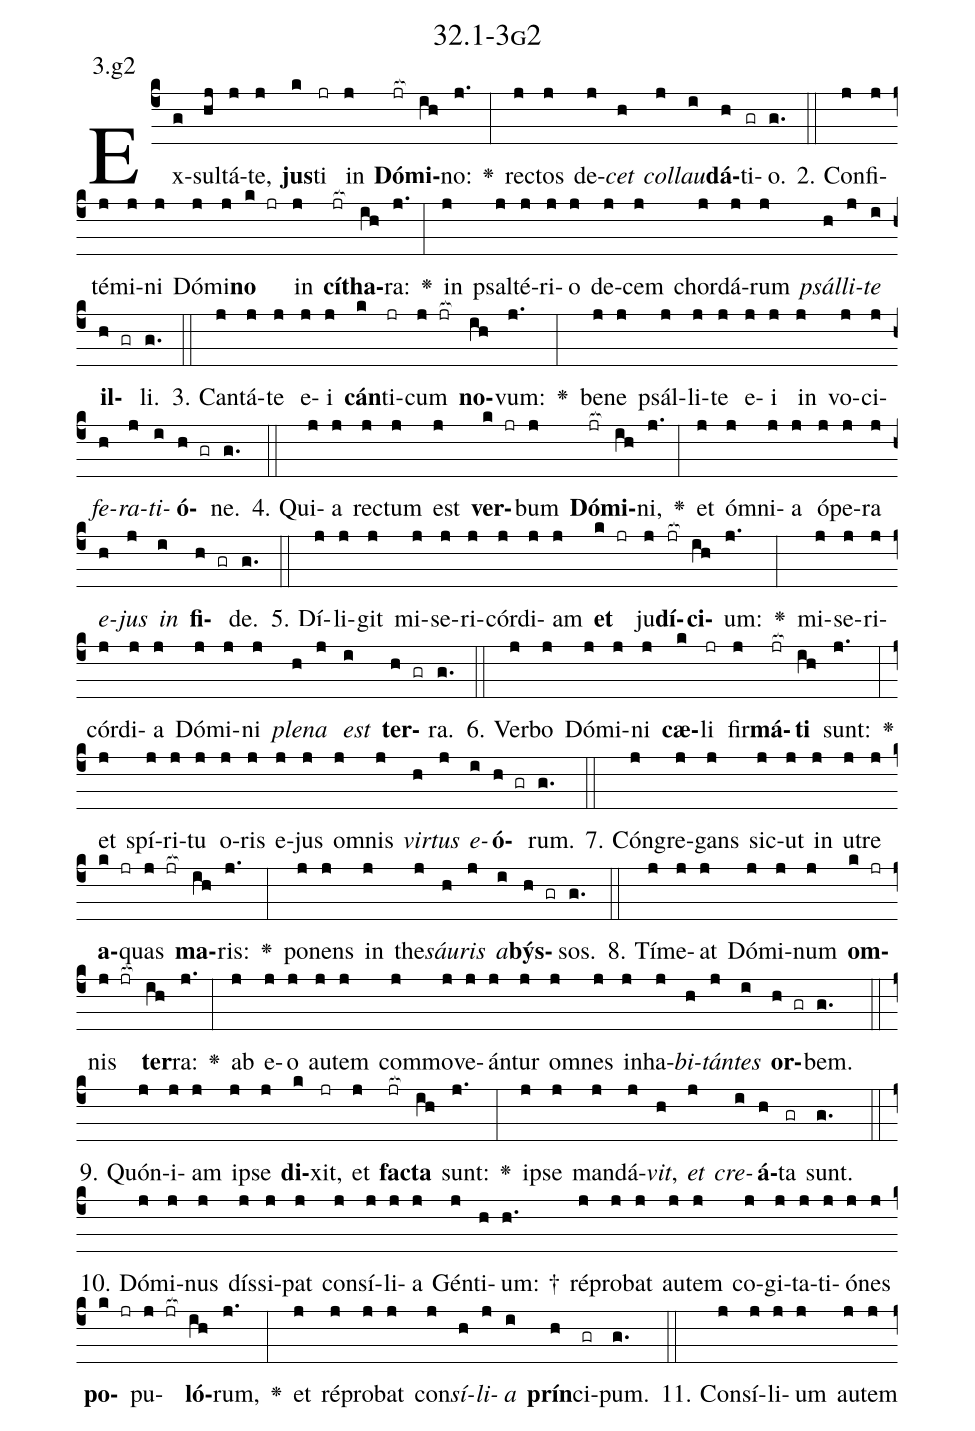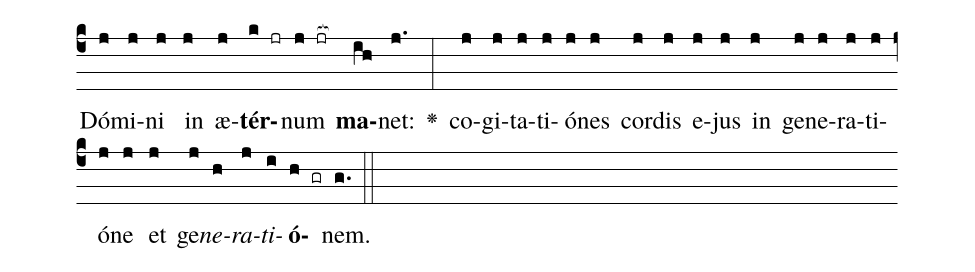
name: 32.1-3g2;
annotation: 3.g2;
%%
(c4)Ex(g)sul(hj)tá(j)te,(j) <b>jus</b>(k)ti(jr) in(j) <b>Dó</b>(jr[ocb:1{])<b>mi</b>(ih[ocb:0}])no:(j.) <v>\greheightstar</v>(:) rec(j)tos(j) de(j)<i>cet</i>(h) <i>col</i>(j)<i>lau</i>(i)<b>dá</b>(h)ti(gr)o.(g.) (::)
2. Con(j)fi(j)té(j)mi(j)ni(j) Dó(j)mi(j)<b>no</b>(k jr) in(j) <b>cí</b>(jr[ocb:1{])<b>tha</b>(ih[ocb:0}])ra:(j.) <v>\greheightstar</v>(:) in(j) psal(j)té(j)ri(j)o(j) de(j)cem(j) chor(j)dá(j)rum(j) <i>psál</i>(h)<i>li</i>(j)<i>te</i>(i) <b>il</b>(h gr)li.(g.) (::)
3. Can(j)tá(j)te(j) e(j)i(j) <b>cán</b>(k)ti(jr)cum(j jr[ocb:1{]) <b>no</b>(ih[ocb:0}])vum:(j.) <v>\greheightstar</v>(:) be(j)ne(j) psál(j)li(j)te(j) e(j)i(j) in(j) vo(j)ci(j)<i>fe</i>(h)<i>ra</i>(j)<i>ti</i>(i)<b>ó</b>(h gr)ne.(g.) (::)
4. Qui(j)a(j) rec(j)tum(j) est(j) <b>ver</b>(k jr)bum(j) <b>Dó</b>(jr[ocb:1{])<b>mi</b>(ih[ocb:0}])ni,(j.) <v>\greheightstar</v>(:) et(j) óm(j)ni(j)a(j) ó(j)pe(j)ra(j) <i>e</i>(h)<i>jus</i>(j) <i>in</i>(i) <b>fi</b>(h gr)de.(g.) (::)
5. Dí(j)li(j)git(j) mi(j)se(j)ri(j)cór(j)di(j)am(j) <b>et</b>(k jr) ju(j)<b>dí</b>(jr[ocb:1{])<b>ci</b>(ih[ocb:0}])um:(j.) <v>\greheightstar</v>(:) mi(j)se(j)ri(j)cór(j)di(j)a(j) Dó(j)mi(j)ni(j) <i>ple</i>(h)<i>na</i>(j) <i>est</i>(i) <b>ter</b>(h gr)ra.(g.) (::)
6. Ver(j)bo(j) Dó(j)mi(j)ni(j) <b>cæ</b>(k)li(jr) fir(j)<b>má</b>(jr[ocb:1{])<b>ti</b>(ih[ocb:0}]) sunt:(j.) <v>\greheightstar</v>(:) et(j) spí(j)ri(j)tu(j) o(j)ris(j) e(j)jus(j) om(j)nis(j) <i>vir</i>(h)<i>tus</i>(j) <i>e</i>(i)<b>ó</b>(h gr)rum.(g.) (::)
7. Cón(j)gre(j)gans(j) sic(j)ut(j) in(j) u(j)tre(j) <b>a</b>(k jr)quas(j jr[ocb:1{]) <b>ma</b>(ih[ocb:0}])ris:(j.) <v>\greheightstar</v>(:) po(j)nens(j) in(j) the(j)<i>sáu</i>(h)<i>ris</i>(j) <i>a</i>(i)<b>býs</b>(h gr)sos.(g.) (::)
8. Tí(j)me(j)at(j) Dó(j)mi(j)num(j) <b>om</b>(k jr)nis(j jr[ocb:1{]) <b>ter</b>(ih[ocb:0}])ra:(j.) <v>\greheightstar</v>(:) ab(j) e(j)o(j) au(j)tem(j) com(j)mo(j)ve(j)án(j)tur(j) om(j)nes(j) in(j)ha(j)<i>bi</i>(h)<i>tán</i>(j)<i>tes</i>(i) <b>or</b>(h gr)bem.(g.) (::)
9. Quón(j)i(j)am(j) ip(j)se(j) <b>di</b>(k)xit,(jr) et(j) <b>fac</b>(jr[ocb:1{])<b>ta</b>(ih[ocb:0}]) sunt:(j.) <v>\greheightstar</v>(:) ip(j)se(j) man(j)dá(j)<i>vit</i>,(h) <i>et</i>(j) <i>cre</i>(i)<b>á</b>(h)ta(gr) sunt.(g.) (::)
10. Dó(j)mi(j)nus(j) dís(j)si(j)pat(j) con(j)sí(j)li(j)a(j) Gén(j)ti(h)um: †(h.) ré(j)pro(j)bat(j) au(j)tem(j) co(j)gi(j)ta(j)ti(j)ó(j)nes(j) <b>po</b>(k jr)pu(j jr[ocb:1{])<b>ló</b>(ih[ocb:0}])rum,(j.) <v>\greheightstar</v>(:) et(j) ré(j)pro(j)bat(j) con(j)<i>sí</i>(h)<i>li</i>(j)<i>a</i>(i) <b>prín</b>(h)ci(gr)pum.(g.) (::)
11. Con(j)sí(j)li(j)um(j) au(j)tem(j) Dó(j)mi(j)ni(j) in(j) æ(j)<b>tér</b>(k jr)num(j jr[ocb:1{]) <b>ma</b>(ih[ocb:0}])net:(j.) <v>\greheightstar</v>(:) co(j)gi(j)ta(j)ti(j)ó(j)nes(j) cor(j)dis(j) e(j)jus(j) in(j) ge(j)ne(j)ra(j)ti(j)ó(j)ne(j) et(j) ge(j)<i>ne</i>(h)<i>ra</i>(j)<i>ti</i>(i)<b>ó</b>(h gr)nem.(g.) (::)
